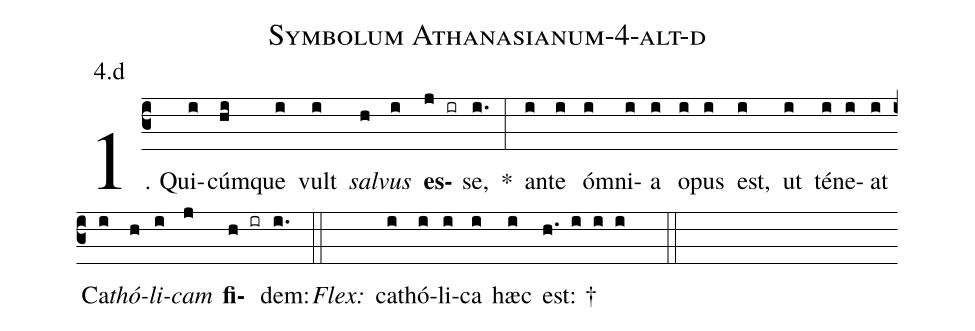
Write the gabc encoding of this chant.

name: Symbolum Athanasianum-4-alt-d;
annotation: 4.d;
%%
(c3)1. Qui(i)cúm(hi)que(i) vult(i) <i>sal</i>(h)<i>vus</i>(i) <b>es</b>(j ir)se,(i.) *(:) an(i)te(i) óm(i)ni(i)a(i) o(i)pus(i) est,(i) ut(i) té(i)ne(i)at(i) Ca(i)<i>thó</i>(h)<i>li</i>(i)<i>cam</i>(j) <b>fi</b>(h ir)dem:(i.) (::)
<i>Flex:</i>()  ca(i)thó(i)li(i)ca(i) hæc(i) est: †(h. i i i  ::)
